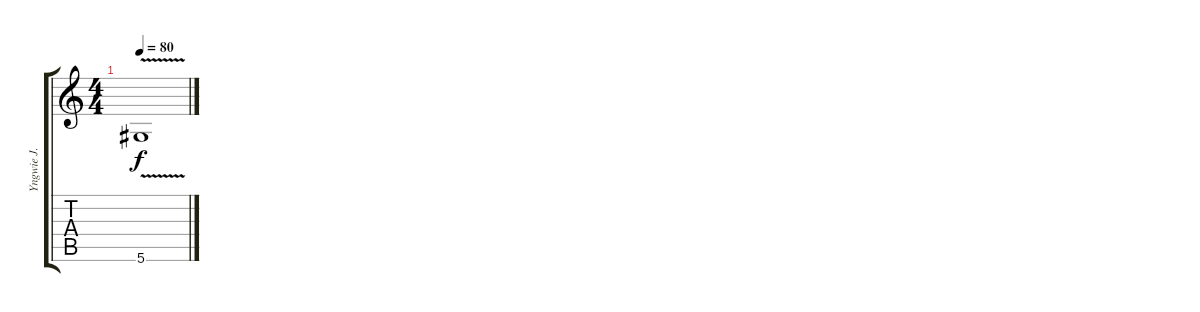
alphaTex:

\track ("Yngwie J. Malmsteen" "Yngwie J. ") {instrument overdrivenguitar}
\staff {score tabs}
\tuning (Eb4 Bb3 Gb3 Db3 Ab2 Eb2) {hide}
\ts (4 4)
\tempo 80
\clef g2
\ks c
5.6{v}.1{dy f}
